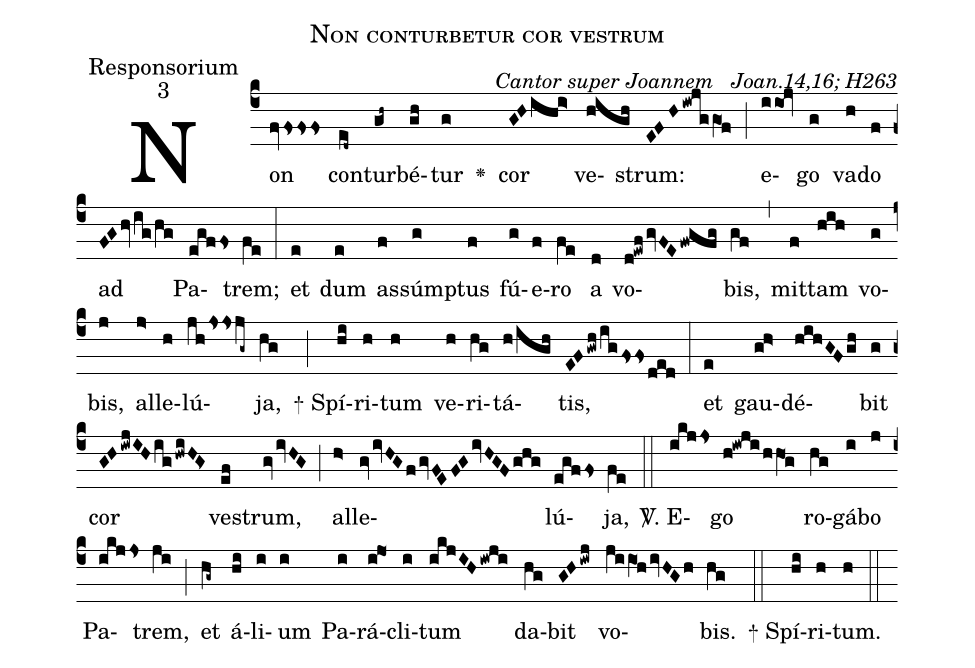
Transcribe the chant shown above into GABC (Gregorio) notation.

name:Non conturbetur cor vestrum;
office-part:Responsorium;
mode:3;
commentary:ꝶ Cantor super Joannem ꝟ Joan.14,16; H263;
%%
(c4)Non(fvfsss) con(ed~)tur(gh~)bé(gh)tur(g) <v>\greheightstar</v>()
cor(GHihi>) ve(high)strum:(EFHiwjggO1f) (;)
e(iioj)go(g) va(h)do(f) ad(FGhvig/hg) Pa(egffs)trem;(fe) (:)
et(e) dum(e) as(f)súm(g)ptus(f)
fú(g)e(f)ro(fe) a(d) vo(d!ewfgvFEfwgfg)bis,(gf) (,)
mit(f)tam(hih) vo(g)bis,(j) al(j>)le(h)lú(jhjssjg~)ja,(hg) (;)

+
Spí(hi)ri(h)tum(h) ve(h)ri(hg)tá(h/igh)tis,(EFgwh/igfssded) (:)
et(e) gau(gh>)dé(hihGFgh)bit(g) cor(GHiwjIHighwiHG>) ve(ef)strum,(gvivHG) (;)
al(h>)le(gvivHGfgvFE/FGivHGFghg)lú(egffs)ja,(fe) (::)

<sp>V/</sp>.
E(ikjjs)go(h!iwjihhO1g) ro(hg)gá(i)bo(j) Pa(ikjjs)trem,(ji) (;)
et(hg~) á(hi)li(i)um(i) Pa(i)rá(i!jo1)cli(i)tum(ikjIHiwji)
da(hg)bit(GHiwj) vo(jiiO1hivHGh)bis.(hg) (::)

+ Spí(hi)ri(h)tum.(h) (::)
